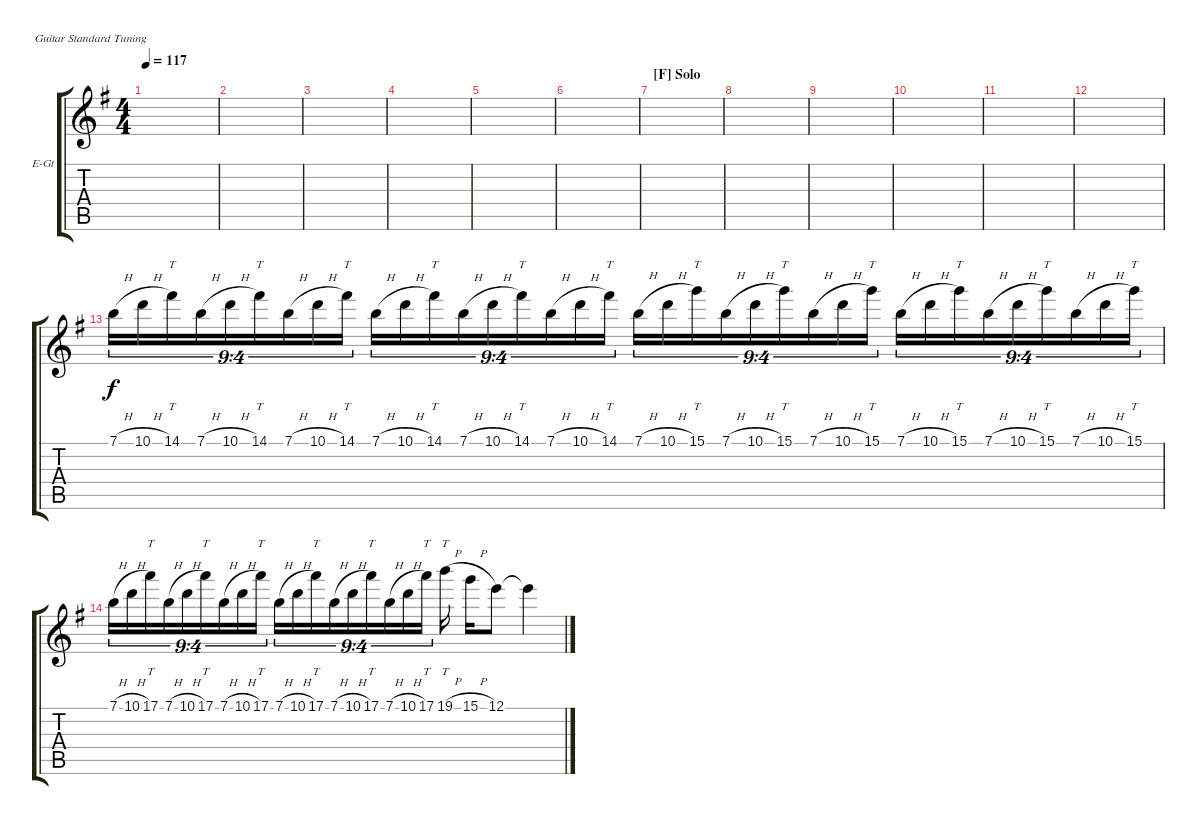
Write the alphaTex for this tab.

\defaultSystemsLayout 4
\bracketExtendMode groupsimilarinstruments
\firstSystemTrackNameOrientation horizontal
\otherSystemsTrackNameOrientation horizontal
\track ("Guitar 4" "E-Gt") {instrument distortionguitar}
\staff {score tabs}
\tuning (E4 B3 G3 D3 A2 E2)
\ts (4 4)
\tempo 117
\clef g2
\scale
0.5
\ks g
|
\scale
0.5 |
\scale
0.5 |
\scale
0.5 |
\scale
0.5 |
\scale
0.5 |
\section ("F" "Solo")
\scale
0.5 |
\scale
0.5 |
\scale
0.5 |
\scale
0.5 |
\scale
0.5 |
\scale
0.5 |
\scale
0.5 7.1{h}.16{tu (9 4)} 10.1{h}.16{tu (9 4)} 14.1.16{tt tu (9 4)} 7.1{h}.16{tu (9 4)} 10.1{h}.16{tu (9 4)} 14.1.16{tt tu (9 4)} 7.1{h}.16{tu (9 4)} 10.1{h}.16{tu (9 4)} 14.1.16{tt tu (9 4)} 7.1{h}.16{tu (9 4)} 10.1{h}.16{tu (9 4)} 14.1.16{tt tu (9 4)} 7.1{h}.16{tu (9 4)} 10.1{h}.16{tu (9 4)} 14.1.16{tt tu (9 4)} 7.1{h}.16{tu (9 4)} 10.1{h}.16{tu (9 4)} 14.1.16{tt tu (9 4)} 7.1{h}.16{tu (9 4)} 10.1{h}.16{tu (9 4)} 15.1.16{tt tu (9 4)} 7.1{h}.16{tu (9 4)} 10.1{h}.16{tu (9 4)} 15.1.16{tt tu (9 4)} 7.1{h}.16{tu (9 4)} 10.1{h}.16{tu (9 4)} 15.1.16{tt tu (9 4)} 7.1{h}.16{tu (9 4)} 10.1{h}.16{tu (9 4)} 15.1.16{tt tu (9 4)} 7.1{h}.16{tu (9 4)} 10.1{h}.16{tu (9 4)} 15.1.16{tt tu (9 4)} 7.1{h}.16{tu (9 4)} 10.1{h}.16{tu (9 4)} 15.1.16{tt tu (9 4)} |
\scale
0.5 7.1{h}.16{tu (9 4)} 10.1{h}.16{tu (9 4)} 17.1.16{tt tu (9 4)} 7.1{h}.16{tu (9 4)} 10.1{h}.16{tu (9 4)} 17.1.16{tt tu (9 4)} 7.1{h}.16{tu (9 4)} 10.1{h}.16{tu (9 4)} 17.1.16{tt tu (9 4)} 7.1{h}.16{tu (9 4)} 10.1{h}.16{tu (9 4)} 17.1.16{tt tu (9 4)} 7.1{h}.16{tu (9 4)} 10.1{h}.16{tu (9 4)} 17.1.16{tt tu (9 4)} 7.1{h}.16{tu (9 4)} 10.1{h}.16{tu (9 4)} 17.1.16{tt tu (9 4)} 19.1{h}.16{tt} 15.1{h}.16 12.1.8 12.1{t}.4 |
\scale
0.5 |
\scale
0.5
